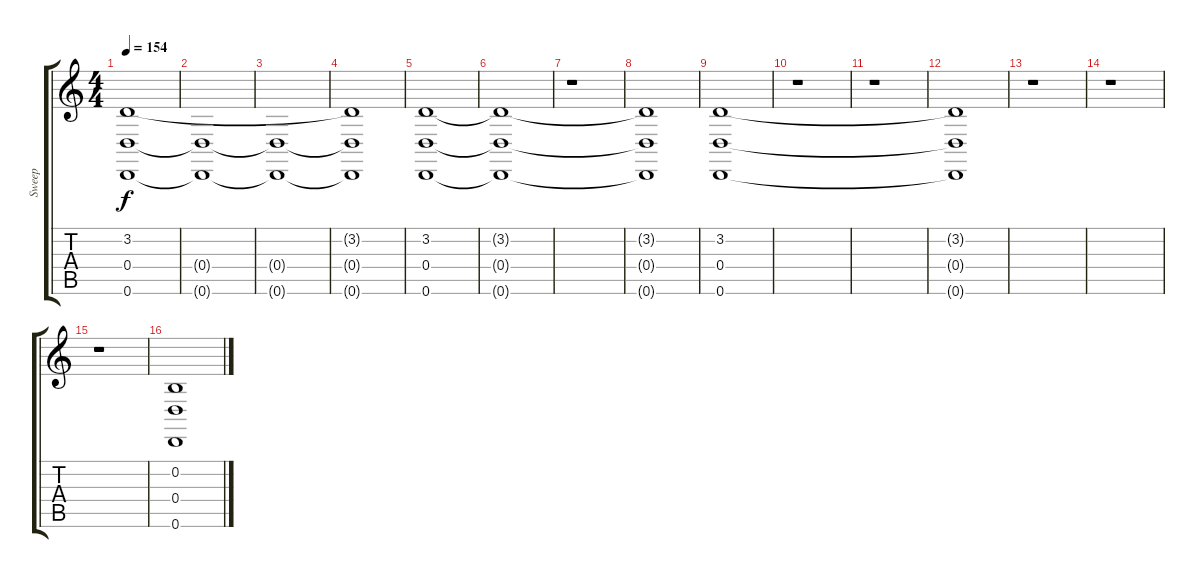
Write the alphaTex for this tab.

\track ("Sweep" "Sweep") {instrument fx6goblins}
\staff {score tabs}
\tuning (E4 B3 G3 D3 A2 D2) {hide}
\ts (4 4)
\tempo 154
\clef g2
\ks c
(3.2 0.4 0.6).1{dy f instrument fx6goblins} |
(0.4{t} 0.6{t}).1 |
(0.4{t} 0.6{t}).1 |
(3.2{t} 0.4{t} 0.6{t}).1 |
(3.2 0.4 0.6).1 |
(3.2{t} 0.4{t} 0.6{t}).1 |
r.1 |
(3.2{t} 0.4{t} 0.6{t}).1 |
(3.2 0.4 0.6).1 |
r.1 |
r.1 |
(3.2{t} 0.4{t} 0.6{t}).1 |
r.1 |
r.1 |
r.1 |
(0.2 0.4 0.6).1
